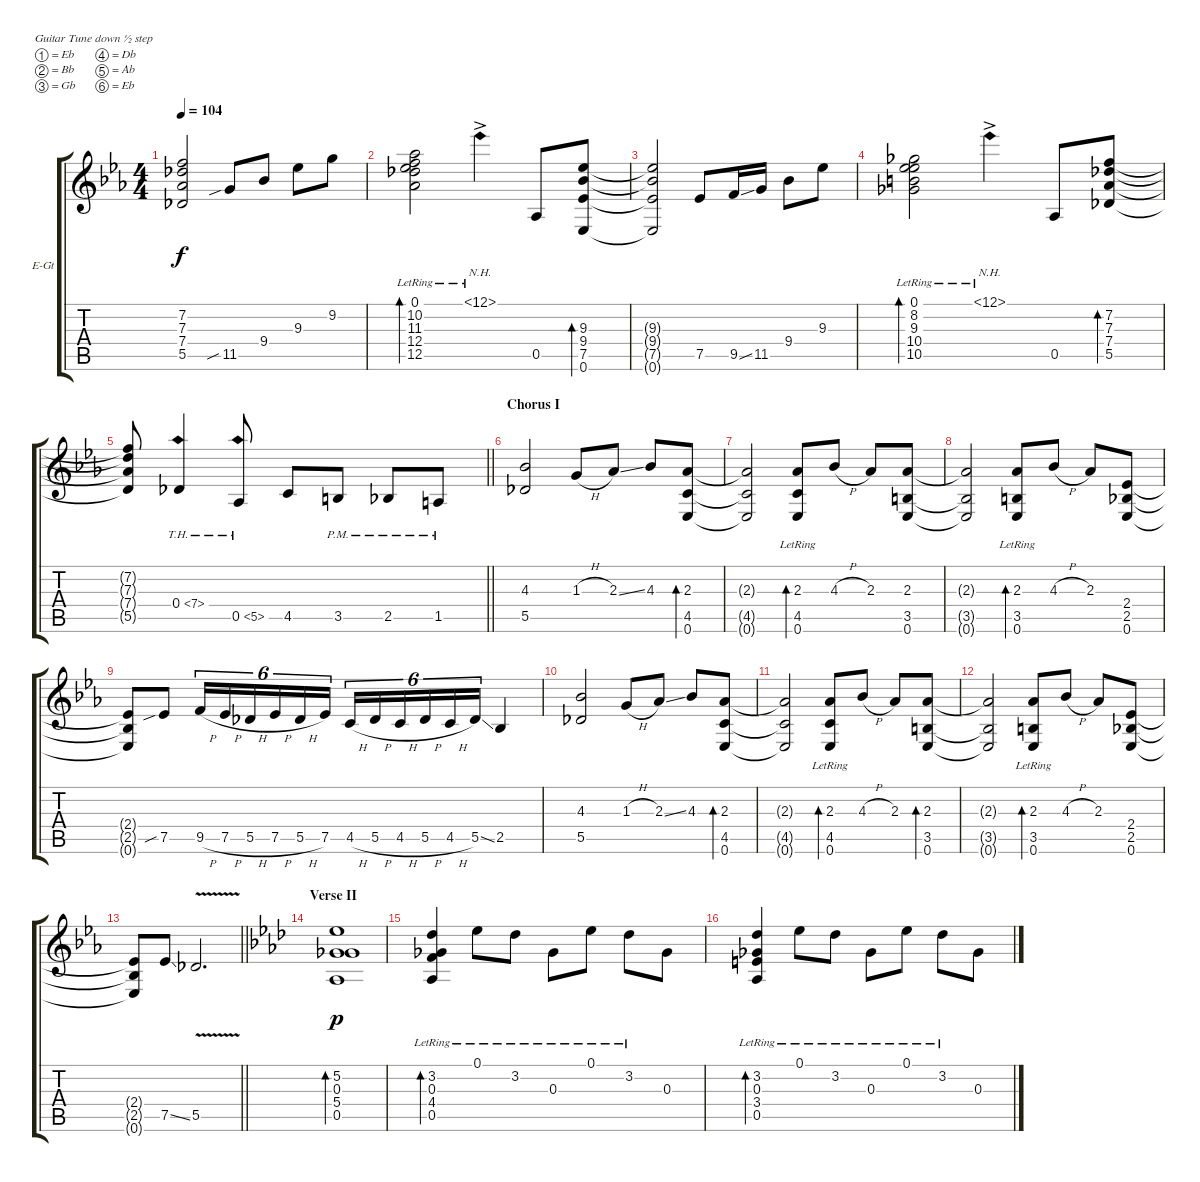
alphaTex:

\bracketExtendMode groupsimilarinstruments
\firstSystemTrackNameOrientation horizontal
\otherSystemsTrackNameOrientation horizontal
\track ("Guitar" "E-Gt") {instrument electricguitarclean}
\staff {score tabs}
\tuning (Eb4 Bb3 Gb3 Db3 Ab2 Eb2)
\ts (4 4)
\tempo 104
\clef g2
\ks eb
(7.2{t} 7.3{t} 7.4{t} 5.5{t}).2{dy f} 11.5{sib}.8 9.4.8 9.3.8 9.2.8 |
(0.1 10.2{lr} 11.3{lr} 12.4{lr} 12.5{lr}).2{bd 240} 12.1{nh ac lr}.4 0.5.8 (9.3 9.4 7.5 0.6).8{bd 30} |
(9.3{t} 9.4{t} 7.5{t} 0.6{t}).2 7.5.8 9.5{ss}.16 11.5.16 9.4.8 9.3.8 |
(0.1 8.2{lr} 9.3{lr} 10.4{lr} 10.5{lr}).2{bd 240} 12.1{nh ac lr}.4 0.5.8 (7.2 7.3 7.4 5.5).8{bd 30} |
\barLineRight lightlight
(7.2{t} 7.3{t} 7.4{t} 5.5{t}).8 0.4{th 7}.4 0.5{th 5}.8 4.5.8 3.5{pm}.8 2.5{pm}.8 1.5{pm}.8 |
\section ("" "Chorus I")
(4.3 5.5).2 1.3{h}.8 2.3{ss}.8 4.3.8 (2.3 4.5 0.6).8{bd 240} |
(2.3{t} 4.5{t} 0.6{t}).2 (2.3 4.5{lr} 0.6{lr}).8{bd 240} 4.3{h}.8 2.3.8 (2.3 3.5 0.6).8 |
(2.3{t} 3.5{t} 0.6{t}).2 (2.3 3.5{lr} 0.6{lr}).8{bd 240} 4.3{h}.8 2.3.8 (2.4 2.5 0.6).8 |
(2.4{t} 2.5{t} 0.6{t}).8 7.5{sib}.8 9.5{h}.16{tu (6 4)} 7.5{h}.16{tu (6 4)} 5.5{h}.16{tu (6 4)} 7.5{h}.16{tu (6 4)} 5.5{h}.16{tu (6 4)} 7.5.16{tu (6 4)} 4.5{h}.16{tu (6 4)} 5.5{h}.16{tu (6 4)} 4.5{h}.16{tu (6 4)} 5.5{h}.16{tu (6 4)} 4.5{h}.16{tu (6 4)} 5.5{ss}.16{tu (6 4)} 2.5.4 |
(4.3 5.5).2 1.3{h}.8 2.3{ss}.8 4.3.8 (2.3 4.5 0.6).8{bd 240} |
(2.3{t} 4.5{t} 0.6{t}).2 (2.3{lr} 4.5{lr} 0.6{lr}).8{bd 240} 4.3{h}.8 2.3.8 (2.3 3.5 0.6).8{bd 240} |
(2.3{t} 3.5{t} 0.6{t}).2 (2.3{lr} 3.5{lr} 0.6{lr}).8{bd 240} 4.3{h}.8 2.3.8 (2.4 2.5 0.6).8 |
\barLineRight lightlight
(2.4{t} 2.5{t} 0.6{t}).8 7.5{ss}.8 5.5{v}.2{d} |
\section ("" "Verse II")
\ks ab
(5.2 0.3 5.4 0.5).1{bd 240 dy p} |
(3.2{lr} 0.3{lr} 4.4{lr} 0.5{lr}).4{bd 240} 0.1{lr}.8 3.2{lr}.8 0.3{lr}.8 0.1{lr}.8 3.2{lr}.8 0.3.8 |
(3.2{lr} 0.3{lr} 3.4{lr} 0.5{lr}).4{bd 30} 0.1{lr}.8 3.2{lr}.8 0.3{lr}.8 0.1{lr}.8 3.2{lr}.8 0.3.8
